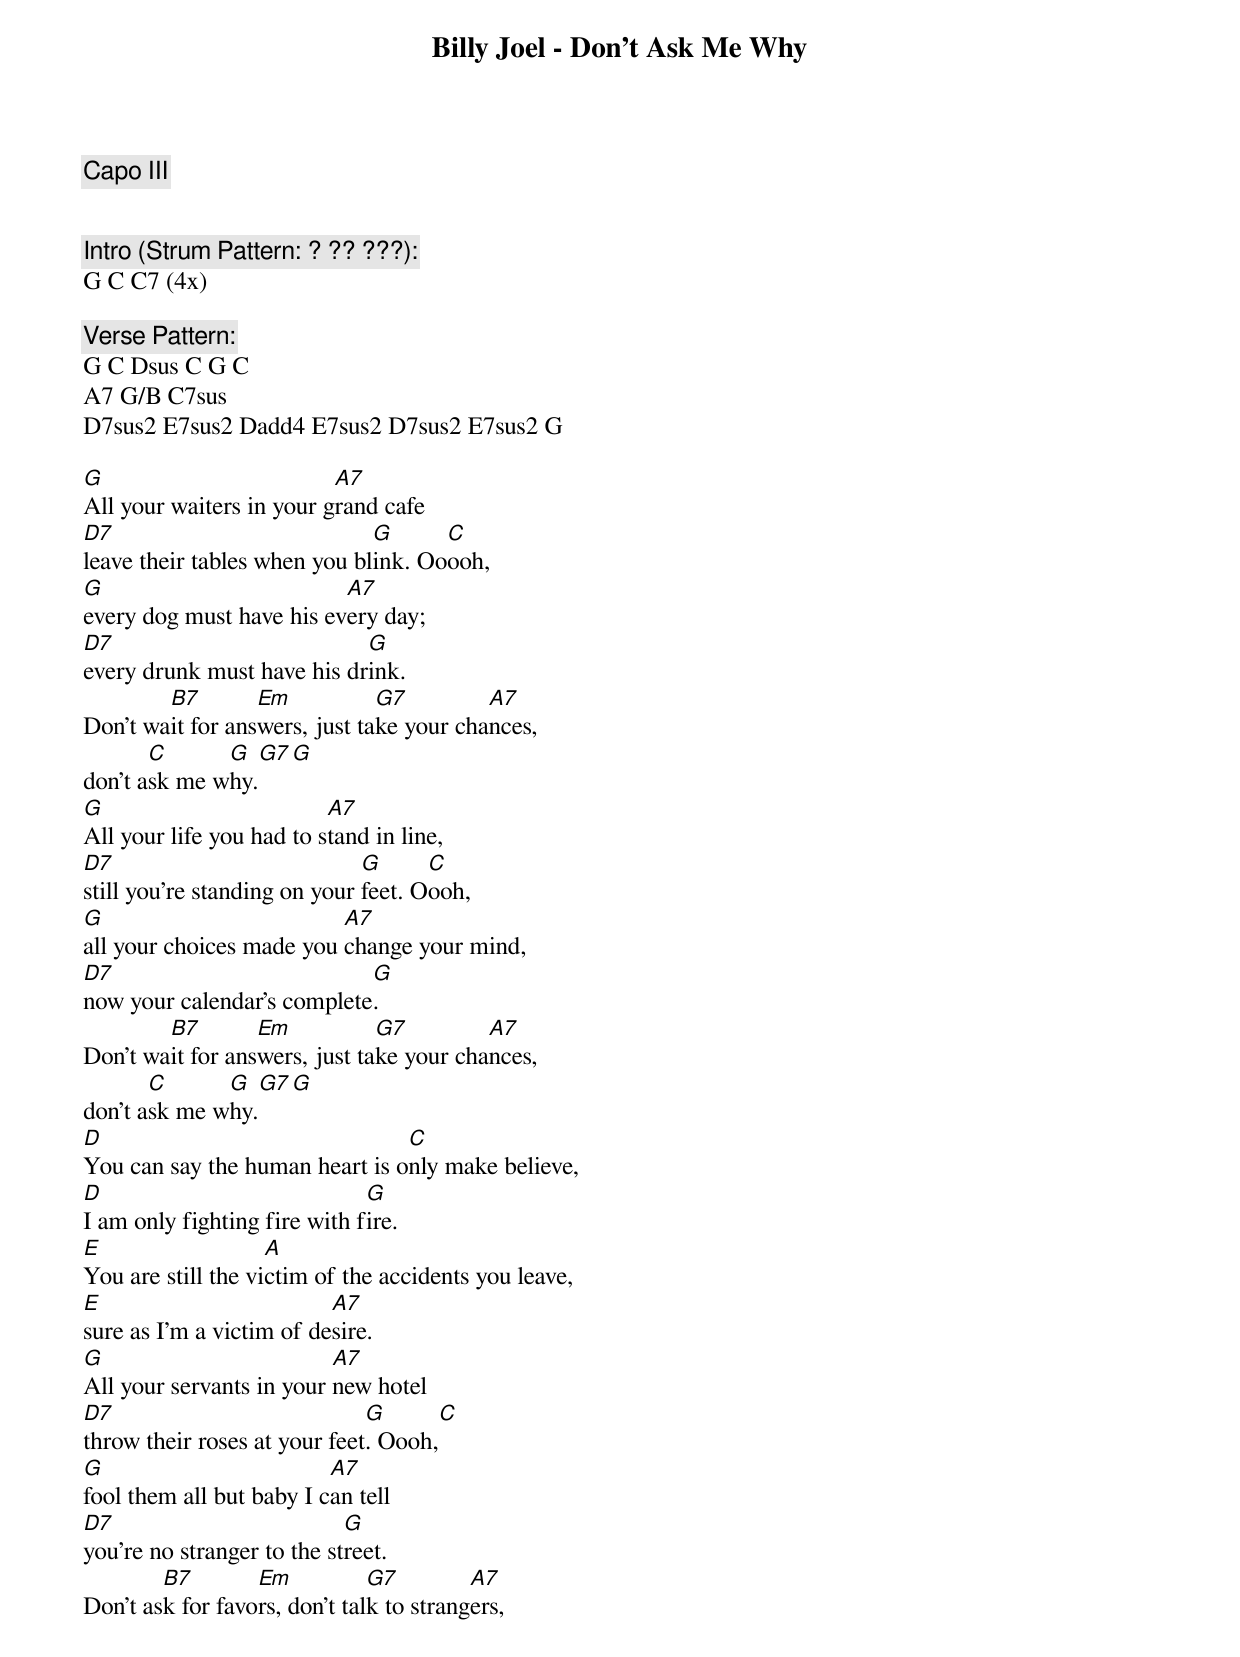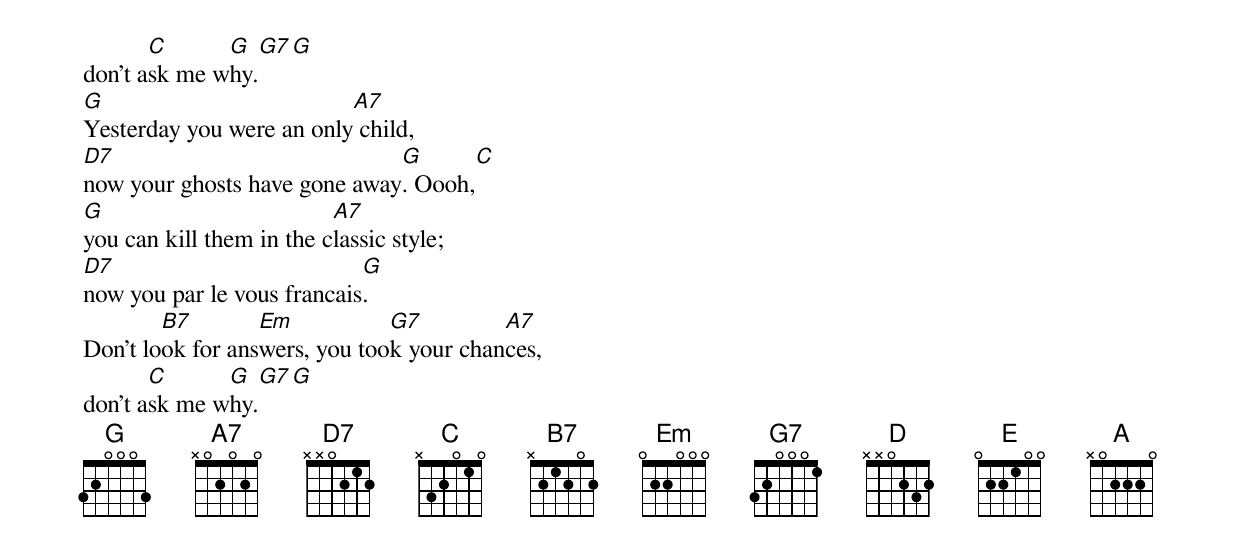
Billy Joel - Don't Ask Me Why

Capo III

Dsus:  x54030 (C shape + 2 frets)
C7sus: x05050 (A7 shape + 3 frets)
G/B:   x20030
D7sus2: xx0210
E7sus2: xx0430
Dadd4: xx0770

Intro (Strum Pattern: ? ?? ???):
G C C7 (4x)

Verse Pattern:
G C Dsus C G C
A7 G/B C7sus
D7sus2 E7sus2 Dadd4 E7sus2 D7sus2 E7sus2 G

G                         A7
All your waiters in your grand cafe
D7                            G      C
leave their tables when you blink. Ooooh,
G                         A7
every dog must have his every day;
D7                          G
every drunk must have his drink.
        B7        Em           G7         A7
Don't wait for answers, just take your chances,
       C      G   G7 G
don't ask me why.
G                         A7
All your life you had to stand in line,
D7                            G      C
still you’re standing on your feet. Oooh,
G                         A7
all your choices made you change your mind,
D7                          G
now your calendar’s complete.
        B7        Em           G7         A7
Don't wait for answers, just take your chances,
       C      G   G7 G
don't ask me why.
D                               C
You can say the human heart is only make believe,
D                             G
I am only fighting fire with fire.
E                   A
You are still the victim of the accidents you leave,
E                         A7
sure as I'm a victim of desire.
G                         A7
All your servants in your new hotel
D7                            G      C
throw their roses at your feet. Oooh,
G                         A7
fool them all but baby I can tell
D7                          G
you’re no stranger to the street.
        B7        Em           G7         A7
Don't ask for favors, don’t talk to strangers,
       C      G   G7 G
don't ask me why.
G                         A7
Yesterday you were an only child,
D7                            G      C
now your ghosts have gone away. Oooh,
G                         A7
you can kill them in the classic style;
D7                          G
now you par le vous francais.
        B7        Em           G7         A7
Don't look for answers, you took your chances,
       C      G   G7 G
don't ask me why.
